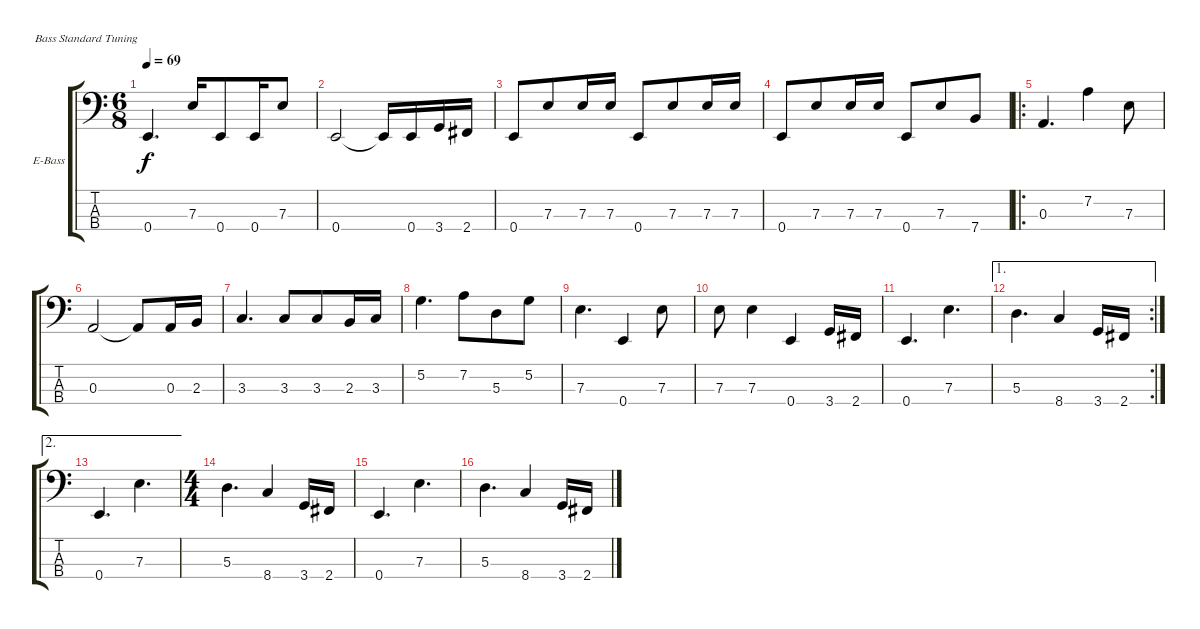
\bracketExtendMode groupsimilarinstruments
\firstSystemTrackNameOrientation horizontal
\otherSystemsTrackNameOrientation horizontal
\track ("Bass" "E-Bass") {instrument electricbasspick}
\staff {score tabs}
\tuning (G2 D2 A1 E1)
\ts (6 8)
\tempo 69
\clef f4
\ks c
0.4.4{d dy f} 7.3.16 0.4.8 0.4.16 7.3.8 |
0.4.2 0.4{t}.16 0.4.16 3.4.16 2.4.16 |
0.4.8 7.3.8 7.3.16 7.3.16 0.4.8 7.3.8 7.3.16 7.3.16 |
0.4.8 7.3.8 7.3.16 7.3.16 0.4.8 7.3.8 7.4.8 |
\ro
0.3.4{d} 7.2.4 7.3.8 |
0.3.2 0.3{t}.8 0.3.16 2.3.16 |
3.3.4{d} 3.3.8 3.3.8 2.3.16 3.3.16 |
5.2.4{d} 7.2.8 5.3.8 5.2.8 |
7.3.4{d} 0.4.4 7.3.8 |
7.3.8 7.3.4 0.4.4 3.4.16 2.4.16 |
0.4.4{d} 7.3.4{d} |
\ae 1
\rc 2
5.3.4{d} 8.4.4 3.4.16 2.4.16 |
\ae 2
0.4.4{d} 7.3.4{d} |
\ts (4 4)
5.3.4{d} 8.4.4 3.4.16 2.4.16 |
0.4.4{d} 7.3.4{d} |
5.3.4{d} 8.4.4 3.4.16 2.4.16
